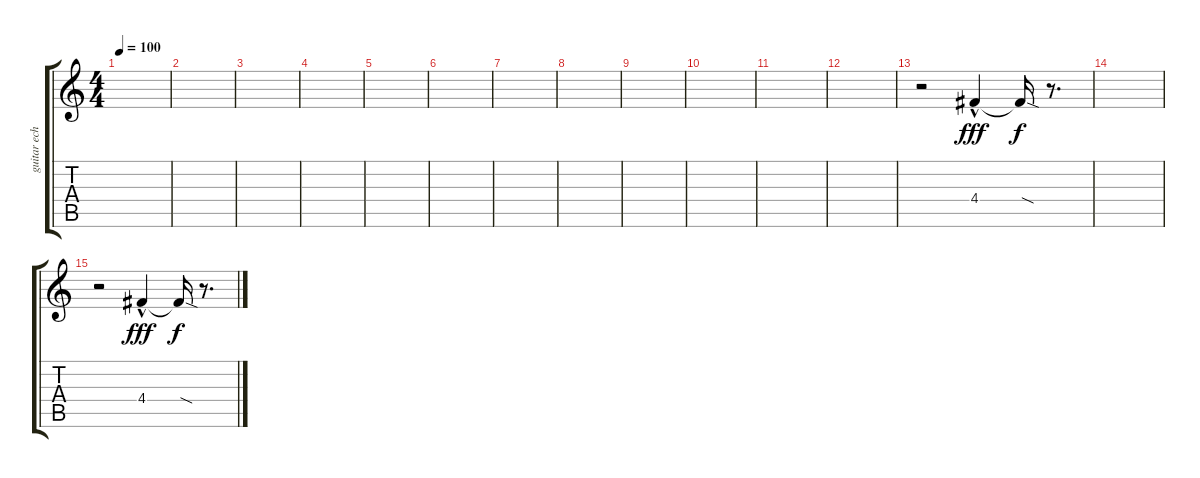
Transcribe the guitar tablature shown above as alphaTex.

\track ("guitar echo" "guitar ech") {instrument overdrivenguitar}
\staff {score tabs}
\tuning (E4 B3 G3 D3 A2 E2) {hide}
\ts (4 4)
\tempo 100
\clef g2
\ks c
|
|
|
|
|
|
|
|
|
|
|
|
r.2 4.4{hac}.4{dy fff} 4.4{sod t}.16{dy f} r.8{d} |
|
r.2 4.4{hac}.4{dy fff} 4.4{sod t}.16{dy f} r.8{d}
